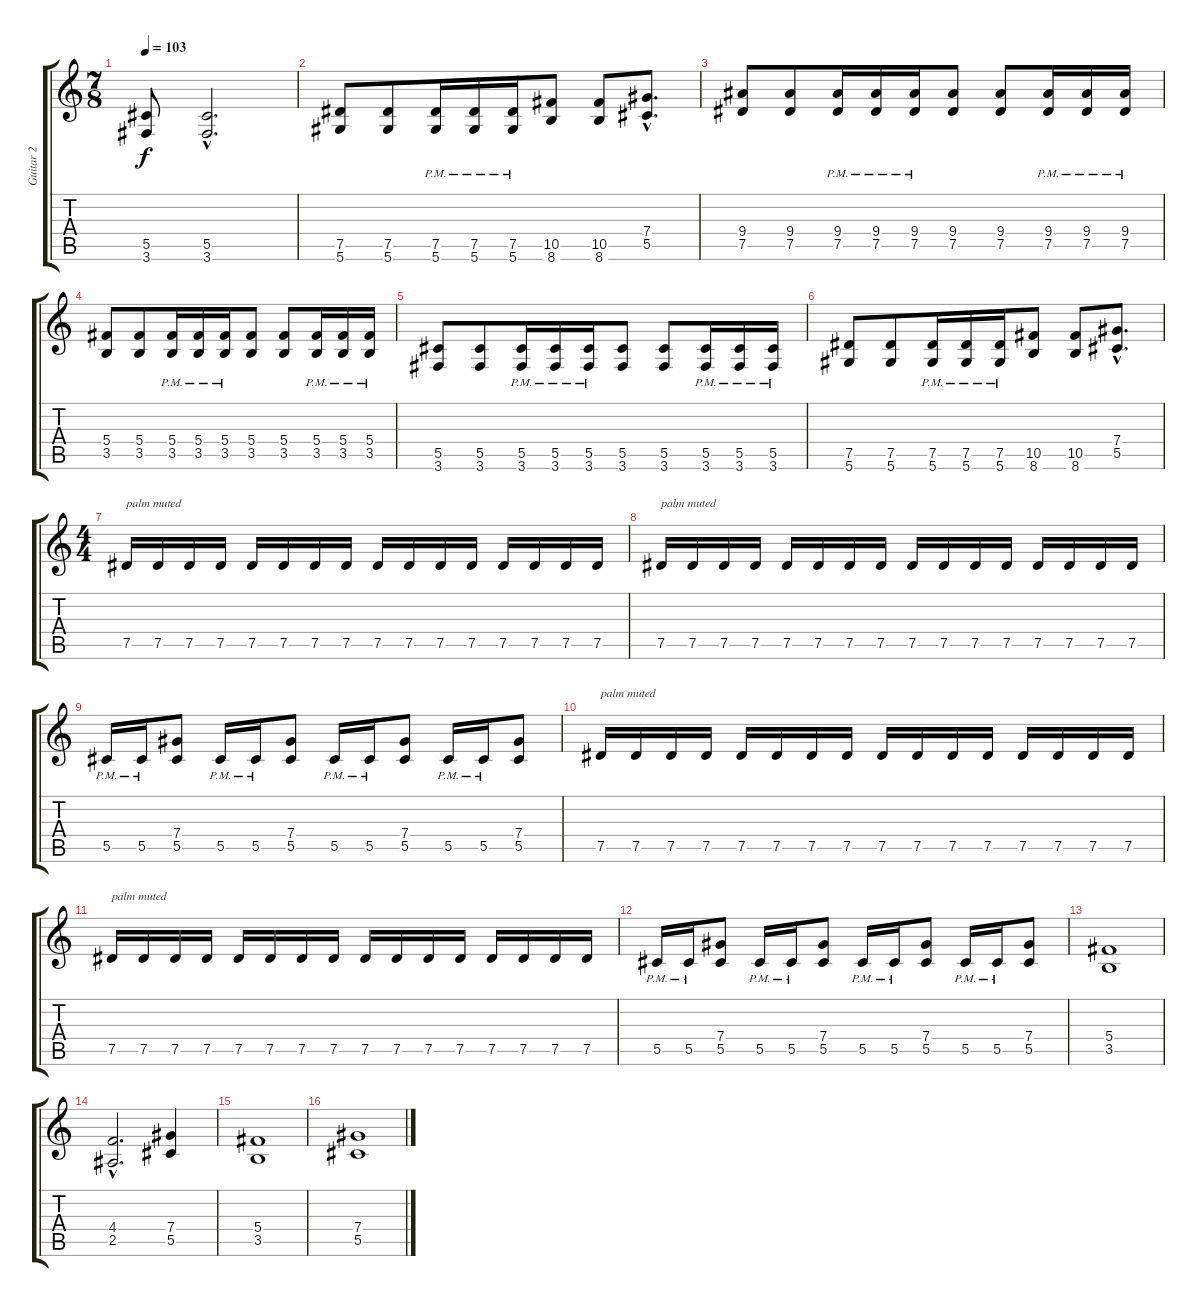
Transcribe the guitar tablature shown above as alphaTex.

\track ("Guitar 2" "Guitar 2") {instrument distortionguitar}
\staff {score tabs}
\tuning (Eb4 Bb3 Gb3 Db3 Ab2 Eb2) {hide}
\ts (7 8)
\tempo 103
\clef g2
\ks c
(5.5 3.6).8{dy f} (5.5{hac} 3.6{hac}).2{d} |
(7.5 5.6).8 (7.5 5.6).8 (7.5 5.6{pm}).16 (7.5 5.6{pm}).16 (7.5 5.6{pm}).16 (10.5 8.6).8 (10.5 8.6).8 (7.4{hac} 5.5{hac}).8{d} |
(9.4 7.5).8 (9.4 7.5).8 (9.4 7.5{pm}).16 (9.4 7.5{pm}).16 (9.4 7.5{pm}).16 (9.4 7.5).8 (9.4 7.5).8 (9.4 7.5{pm}).16 (9.4 7.5{pm}).16 (9.4 7.5{pm}).16 |
(5.4 3.5).8 (5.4 3.5).8 (5.4 3.5{pm}).16 (5.4 3.5{pm}).16 (5.4 3.5{pm}).16 (5.4 3.5).8 (5.4 3.5).8 (5.4 3.5{pm}).16 (5.4 3.5{pm}).16 (5.4 3.5{pm}).16 |
(5.5 3.6).8 (5.5 3.6).8 (5.5{pm} 3.6).16 (5.5{pm} 3.6).16 (5.5{pm} 3.6).16 (5.5 3.6).8 (5.5 3.6).8 (5.5{pm} 3.6).16 (5.5{pm} 3.6).16 (5.5{pm} 3.6).16 |
(7.5 5.6).8 (7.5 5.6).8 (7.5{pm} 5.6).16 (7.5{pm} 5.6).16 (7.5{pm} 5.6).16 (10.5 8.6).8 (10.5 8.6).8 (7.4{hac} 5.5{hac}).8{d} |
\ts (4 4)
7.5.16{txt "palm muted"} 7.5.16 7.5.16 7.5.16 7.5.16 7.5.16 7.5.16 7.5.16 7.5.16 7.5.16 7.5.16 7.5.16 7.5.16 7.5.16 7.5.16 7.5.16 |
7.5.16{txt "palm muted"} 7.5.16 7.5.16 7.5.16 7.5.16 7.5.16 7.5.16 7.5.16 7.5.16 7.5.16 7.5.16 7.5.16 7.5.16 7.5.16 7.5.16 7.5.16 |
5.5{pm}.16 5.5{pm}.16 (7.4 5.5).8 5.5{pm}.16 5.5{pm}.16 (7.4 5.5).8 5.5{pm}.16 5.5{pm}.16 (7.4 5.5).8 5.5{pm}.16 5.5{pm}.16 (7.4 5.5).8 |
7.5.16{txt "palm muted"} 7.5.16 7.5.16 7.5.16 7.5.16 7.5.16 7.5.16 7.5.16 7.5.16 7.5.16 7.5.16 7.5.16 7.5.16 7.5.16 7.5.16 7.5.16 |
7.5.16{txt "palm muted"} 7.5.16 7.5.16 7.5.16 7.5.16 7.5.16 7.5.16 7.5.16 7.5.16 7.5.16 7.5.16 7.5.16 7.5.16 7.5.16 7.5.16 7.5.16 |
5.5{pm}.16 5.5{pm}.16 (7.4 5.5).8 5.5{pm}.16 5.5{pm}.16 (7.4 5.5).8 5.5{pm}.16 5.5{pm}.16 (7.4 5.5).8 5.5{pm}.16 5.5{pm}.16 (7.4 5.5).8 |
(5.4 3.5).1 |
(4.4{hac} 2.5{hac}).2{d} (7.4 5.5).4 |
(5.4 3.5).1 |
(7.4 5.5).1
